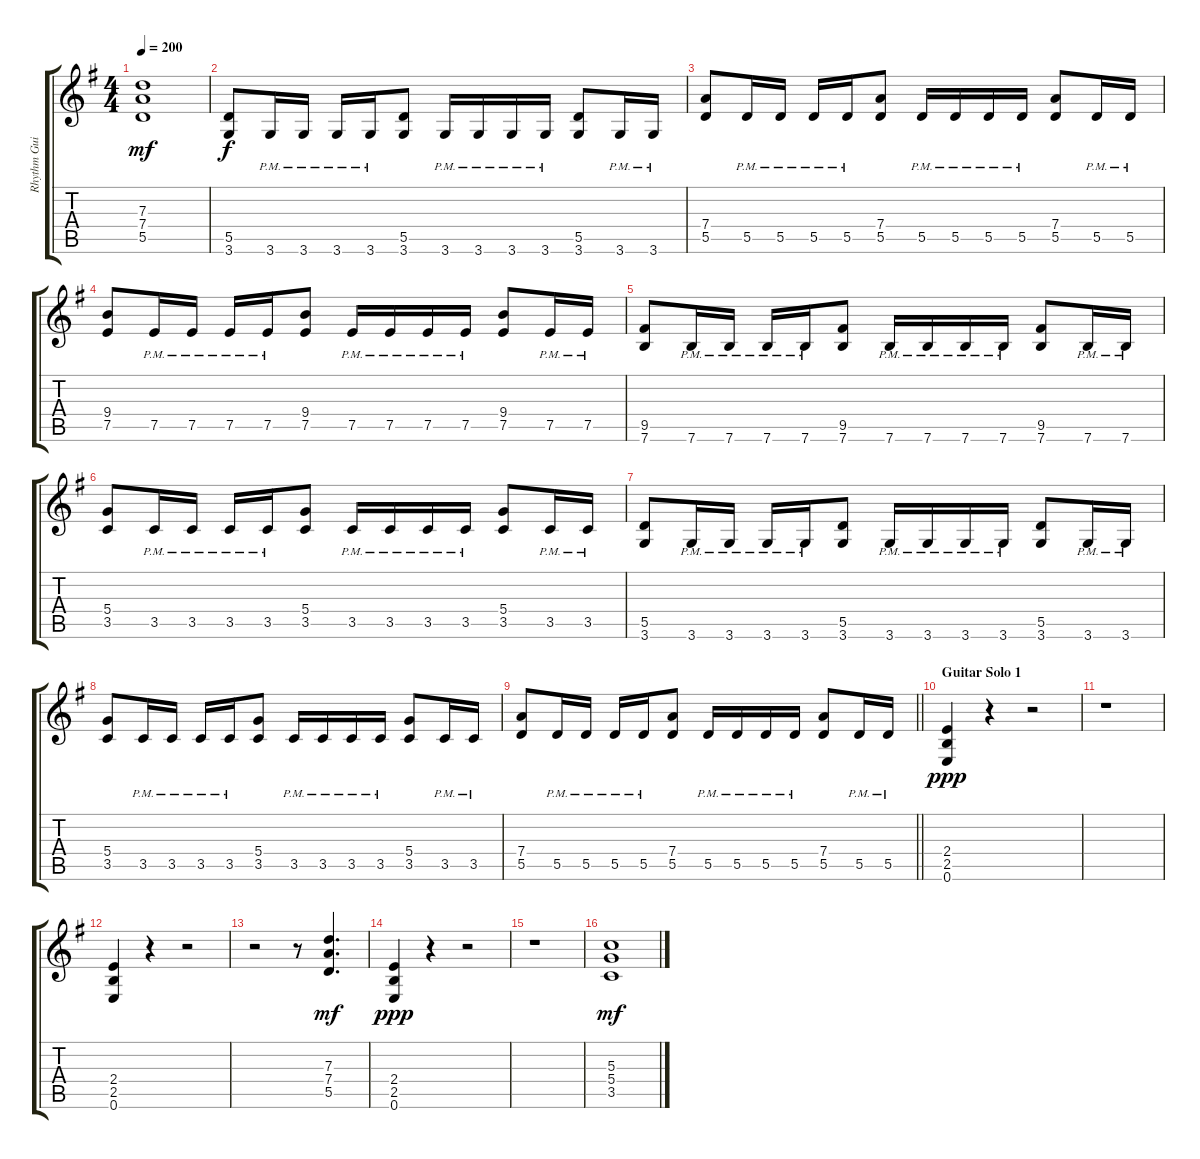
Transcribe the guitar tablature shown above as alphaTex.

\track ("Rhythm Guitar 2" "Rhythm Gui") {instrument distortionguitar}
\staff {score tabs}
\tuning (E4 B3 G3 D3 A2 E2) {hide}
\ts (4 4)
\tempo 200
\clef g2
\ks g
(7.3 7.4 5.5).1{dy mf} |
(5.5 3.6).8{dy f} 3.6{pm}.16 3.6{pm}.16 3.6{pm}.16 3.6{pm}.16 (5.5 3.6).8 3.6{pm}.16 3.6{pm}.16 3.6{pm}.16 3.6{pm}.16 (5.5 3.6).8 3.6{pm}.16 3.6{pm}.16 |
(7.4 5.5).8 5.5{pm}.16 5.5{pm}.16 5.5{pm}.16 5.5{pm}.16 (7.4 5.5).8 5.5{pm}.16 5.5{pm}.16 5.5{pm}.16 5.5{pm}.16 (7.4 5.5).8 5.5{pm}.16 5.5{pm}.16 |
(9.4 7.5).8 7.5{pm}.16 7.5{pm}.16 7.5{pm}.16 7.5{pm}.16 (9.4 7.5).8 7.5{pm}.16 7.5{pm}.16 7.5{pm}.16 7.5{pm}.16 (9.4 7.5).8 7.5{pm}.16 7.5{pm}.16 |
(9.5 7.6).8 7.6{pm}.16 7.6{pm}.16 7.6{pm}.16 7.6{pm}.16 (9.5 7.6).8 7.6{pm}.16 7.6{pm}.16 7.6{pm}.16 7.6{pm}.16 (9.5 7.6).8 7.6{pm}.16 7.6{pm}.16 |
(5.4 3.5).8 3.5{pm}.16 3.5{pm}.16 3.5{pm}.16 3.5{pm}.16 (5.4 3.5).8 3.5{pm}.16 3.5{pm}.16 3.5{pm}.16 3.5{pm}.16 (5.4 3.5).8 3.5{pm}.16 3.5{pm}.16 |
(5.5 3.6).8 3.6{pm}.16 3.6{pm}.16 3.6{pm}.16 3.6{pm}.16 (5.5 3.6).8 3.6{pm}.16 3.6{pm}.16 3.6{pm}.16 3.6{pm}.16 (5.5 3.6).8 3.6{pm}.16 3.6{pm}.16 |
(5.4 3.5).8 3.5{pm}.16 3.5{pm}.16 3.5{pm}.16 3.5{pm}.16 (5.4 3.5).8 3.5{pm}.16 3.5{pm}.16 3.5{pm}.16 3.5{pm}.16 (5.4 3.5).8 3.5{pm}.16 3.5{pm}.16 |
\barLineRight lightlight
(7.4 5.5).8 5.5{pm}.16 5.5{pm}.16 5.5{pm}.16 5.5{pm}.16 (7.4 5.5).8 5.5{pm}.16 5.5{pm}.16 5.5{pm}.16 5.5{pm}.16 (7.4 5.5).8 5.5{pm}.16 5.5{pm}.16 |
\section ("" "Guitar Solo 1")
(2.4 2.5 0.6).4{dy ppp} r.4 r.2 |
r.1 |
(2.4 2.5 0.6).4 r.4 r.2 |
r.2 r.8 (7.3 7.4 5.5).4{d dy mf} |
(2.4 2.5 0.6).4{dy ppp} r.4 r.2 |
r.1 |
(5.3 5.4 3.5).1{dy mf}
